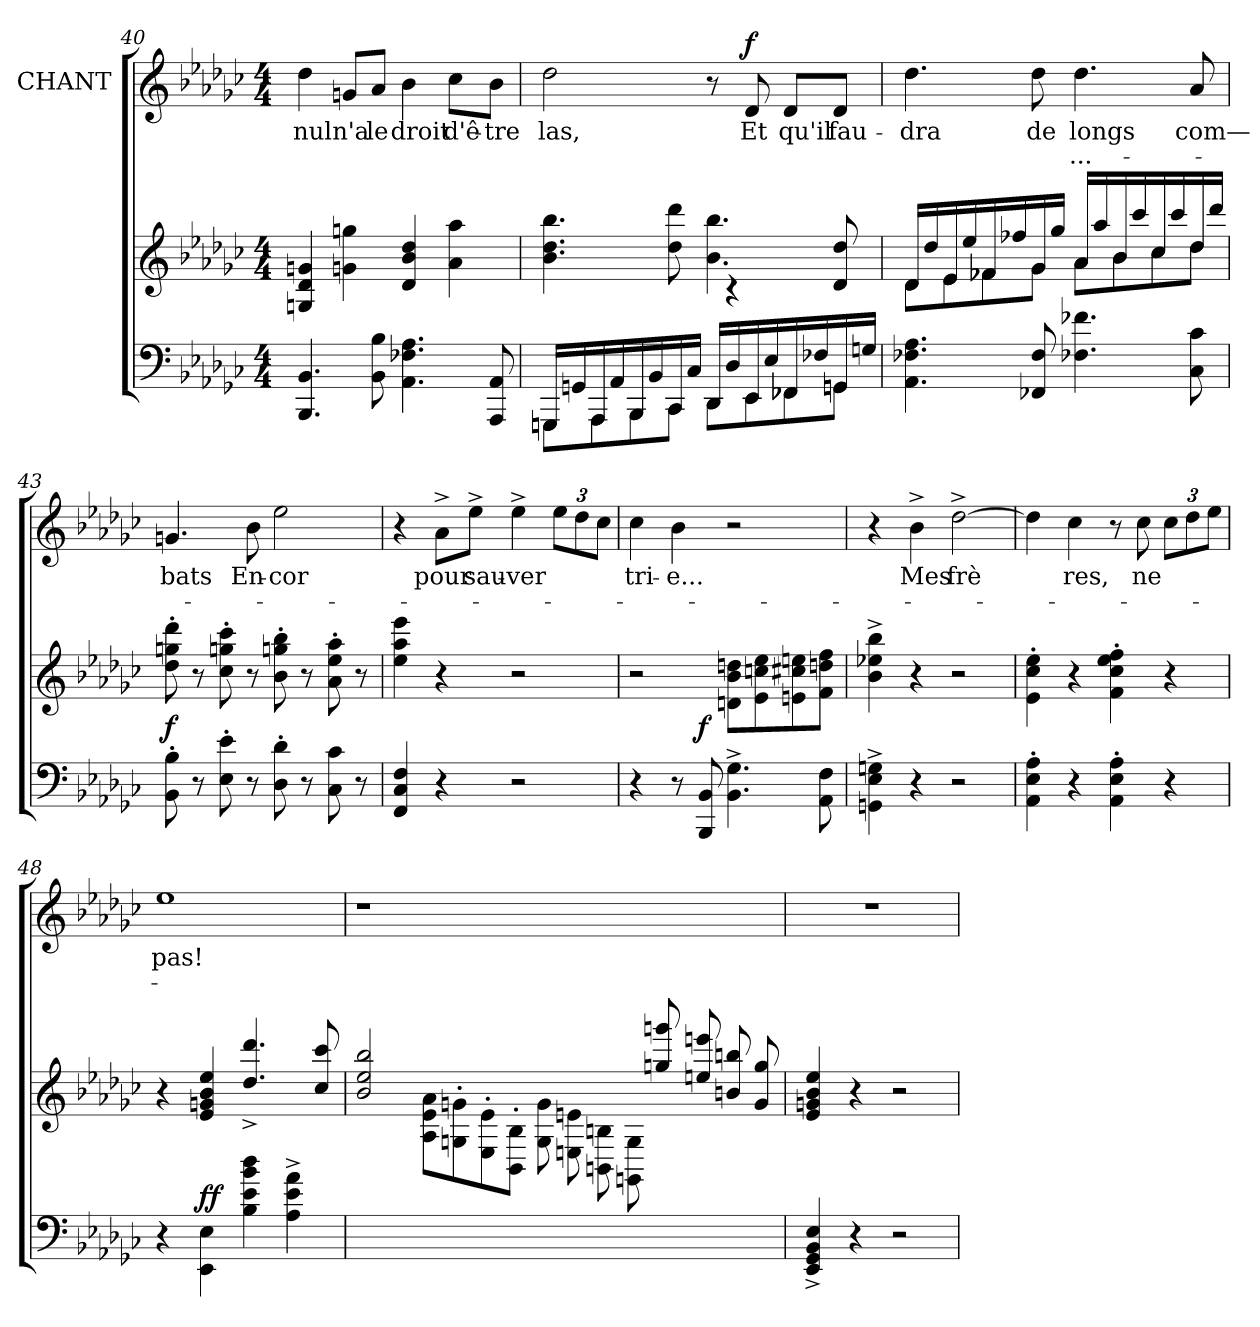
**kern	**dynam	**kern	**kern	**text	**text	**dynam
*part3	*part3	*part2	*part1	*part1	*part1	*part1
*staff3	*staff3	*staff2	*staff1	*staff1	*staff1	*staff1
*	*	*	*I"CHANT	*	*	*
!!LO:LB:g=z
*clefF4	*	*clefG2	*clefG2	*	*	*
*k[b-e-a-d-g-c-]	*	*k[b-e-a-d-g-c-]	*k[b-e-a-d-g-c-]	*	*	*
*M4/4	*	*M4/4	*M4/4	*	*	*
=40	=40	=40	=40	=40	=40	=40
4.BB-i/ 4.BBB-i/	.	4gnj/ 4d-j/ 4Gnj/	4dd-j\	nul	.	.
.	.	4gnj\ 4ggnj\	8gnj/L	n'a	.	.
8BB-i\ 8B-i\	.	.	8a-j/J	le	.	.
4.AA-i\ 4.A-i\ 4.F-Xi\	.	4dd-j/ 4b-j/ 4d-j/	4b-j\	droit	.	.
.	.	4a-j\ 4aa-j\	8cc-j\L	d'ê-	.	.
8AA-i/ 8AAA-i/	.	.	8b-j\J	tre	.	.
=41	=41	=41	=41	=41	=41	=41
*^	*	*^	*	*	*	*
16GGGni/LL	8GGGnZ\L	.	4.b-j\ 4.dd-j\ 4.bb-j\	16ryy	2dd-j\	las,	.	.
16GGni/	.	.	.	16ryy	.	.	.	.
16AAA-i/	8AAA-Z\	.	.	16ryy	.	.	.	.
16AA-i/	.	.	.	16ryy	.	.	.	.
16BBB-i/	8BBB-Z\	.	.	16ryy	.	.	.	.
16BB-i/	.	.	.	16ryy	.	.	.	.
16CC-i/	8CC-Z\J	.	8dd-j\ 8ddd-j\	16ryy	.	.	.	.
16C-i/JJ	.	.	.	16ryy	.	.	.	.
16DD-i/LL	8DD-Z\L	.	4.b-j\ 4.bb-j\	16ryy	8r	.	.	.
16D-i/	.	.	.	4r	.	.	.	.
!	!	!	!	!	!	!	!	!LO:DY:a
16EE-i/	8EE-Z\	.	.	.	8d-j/	Et	.	f
16E-i/	.	.	.	.	.	.	.	.
16FF-Xi/	8FF-XZ\	.	.	.	8d-j/L	qu'il	.	.
16F-Xi/	.	.	.	8.ryy	.	.	.	.
16GGni/	8GGnZ\J	.	8dd-j/ 8d-j/	.	8d-j/J	fau-	.	.
16Gni/JJ	.	.	.	.	.	.	.	.
*v	*v	*	*	*	*	*	*	*
=42	=42	=42	=42	=42	=42	=42	=42
4.AA-i\ 4.A-i\ 4.F-Xi\	.	16d-j/LL	8d-Z\L	4.dd-j\	dra	.	.
.	.	16dd-j/	.	.	.	.	.
.	.	16e-j/	8e-Z\	.	.	.	.
.	.	16ee-j/	.	.	.	.	.
.	.	16f-Xj/	8f-XZ\	.	.	.	.
.	.	16ff-Xj/	.	.	.	.	.
8F-i/ 8FF-Xi/	.	16g-j/	8g-Z\J	8dd-j\	de	.	.
.	.	16gg-j/JJ	.	.	.	.	.
4.F-Xi\ 4.f-Xi\	.	16a-j/LL	8a-Z\L	4.dd-j\	longs	...-	.
.	.	16aa-j/	.	.	.	.	.
.	.	16b-j/	8b-Z\	.	.	.	.
.	.	16ccc-j/	.	.	.	.	.
.	.	16cc-j/	8cc-Z\	.	.	.	.
.	.	16ccc-j/	.	.	.	.	.
8C-i\ 8c-i\	.	16dd-j/	8dd-Z\J	8a-j/	com—	.	.
.	.	16ddd-j/JJ	.	.	.	.	.
*	*	*v	*v	*	*	*	*
!!LO:LB:g=z
=43	=43	=43	=43	=43	=43	=43
!	!LO:DY:a	!	!	!	!	!
8BB-i'>\ 8B-i'>\	f	8dd-j'>\ 8ggnj'>\ 8ddd-j'>\	4.gnj/	bats	.	.
8r	.	8r	.	.	.	.
8E-i'>\ 8e-i'>\	.	8cc-j'>\ 8ggnj'>\ 8ccc-j'>\	.	.	.	.
8r	.	8r	8b-j\	En-	.	.
8D-i'>\ 8d-i'>\	.	8b-j'>\ 8ggnj'>\ 8bb-j'>\	2ee-j\	cor	.	.
8r	.	8r	.	.	.	.
8C-i\ 8c-i\	.	8a-j'>\ 8ee-j'>\ 8aa-j'>\	.	.	.	.
8r	.	8r	.	.	.	.
=44	=44	=44	=44	=44	=44	=44
4Fi/ 4C-i/ 4FFi/	.	4ee-j\ 4aa-j\ 4eee-j\	4r	.	.	.
4r	.	4r	8a-^>j\L	pour	.	.
.	.	.	8ee-^>j\J	sau-	.	.
2r	.	2r	4ee-^>j\	ver	.	.
.	.	.	12ee-j\L	.	.	.
.	.	.	12dd-j\	.	.	.
.	.	.	12cc-j\J	.	.	.
=45	=45	=45	=45	=45	=45	=45
4r	.	2r	4cc-j\	tri-	.	.
8r	.	.	4b-j\	e...	.	.
!	!LO:DY:a	!	!	!	!	!
8BB-i/ 8BBB-i/	f	.	.	.	.	.
4.BB-i^>\ 4.G-i^>\	.	8dnj\ 8b-j\ 8ddnj\L	2r	.	.	.
.	.	8e-j\ 8ccnj\ 8ee-j\	.	.	.	.
.	.	8enj\ 8cc#Xj\ 8eenj\	.	.	.	.
8AA-i\ 8Fi\	.	8fj\ 8ddnj\ 8ffj\J	.	.	.	.
=46	=46	=46	=46	=46	=46	=46
4GGni^>\ 4E-i^>\ 4Gni^>\	.	4b-j^>\ 4ee-Xj^>\ 4bb-j^>\	4r	.	.	.
4r	.	4r	4b-^>j\	Mes	.	.
2r	.	2r	[2dd-^>j\	frè	.	.
!!LO:LB:g=z
=47	=47	=47	=47	=47	=47	=47
4AA-i'>\ 4E-i'>\ 4A-i'>\	.	4e-j'>\ 4cc-j'>\ 4ee-j'>\	4dd-j\]	--	.	.
4r	.	4r	4cc-j\	res,	.	.
4AA-i'>\ 4E-i'>\ 4A-i'>\	.	4fj'>\ 4cc-j'>\ 4ee-j'>\ 4ffj'>\	8r	.	.	.
.	.	.	8cc-j\	ne	.	.
4r	.	4r	12cc-j\L	.	.	.
.	.	.	12dd-j\	.	.	.
.	.	.	12ee-j\J	.	.	.
=48	=48	=48	=48	=48	=48	=48
4r	.	4r	1ee-j/	pas!	.	.
!	!LO:DY:a	!	!	!	!	!
4EE-i\ 4E-i\	ff	4ee-j/ 4b-j/ 4gnj/ 4e-j/	.	.	.	.
4B-i\ 4e-i\ 4b-i\ 4dd-i\	.	4.ddd-j^>/ 4.dd-j^>/	.	.	.	.
4A-i^<\ 4e-i^<\ 4a-i^<\	.	.	.	.	.	.
.	.	8ccc-j/ 8cc-j/	.	.	.	.
=49	=49	=49	=49	=49	=49	=49
*	*	*^	*	*	*	*
2ryy	.	2b-j/ 2bb-j/ 2ee-j/	2ryy	1r	.	.	.
2ryy	.	8A-j\ 8a-j\ 8e-j\L	2ryy	.	.	.	.
.	.	8Gnj'<\ 8gnj'<\	.	.	.	.	.
.	.	8E-j'<\ 8e-j'<\	.	.	.	.	.
.	.	8BB-j'<\ 8B-j'<\J	.	.	.	.	.
1ryy	.	8GV\ 8gV\	8ryy	1ryy	.	.	.
.	.	8EV\ 8eV\	8ryy	.	.	.	.
.	.	8BBV\ 8BV\	8ryy	.	.	.	.
.	.	8GGV\ 8GV\	8ryy	.	.	.	.
.	.	2ryy	8gggZ/ 8ggZ/	.	.	.	.
.	.	.	8eeeZ/ 8eeZ/	.	.	.	.
.	.	.	8bbZ/ 8bZ/	.	.	.	.
.	.	.	8ggZ/ 8gZ/	.	.	.	.
*	*	*v	*v	*	*	*	*
=50	=50	=50	=50	=50	=50	=50
4E-i^>^</ 4BB-i^>^</ 4GG-i^>^</ 4EE-i^>^</	.	4ee-j/ 4b-j/ 4gnj/ 4e-j/	1r	.	.	.
4r	.	4r	.	.	.	.
2r	.	2r	.	.	.	.
=	=	=	=	=	=	=
*-	*-	*-	*-	*-	*-	*-
